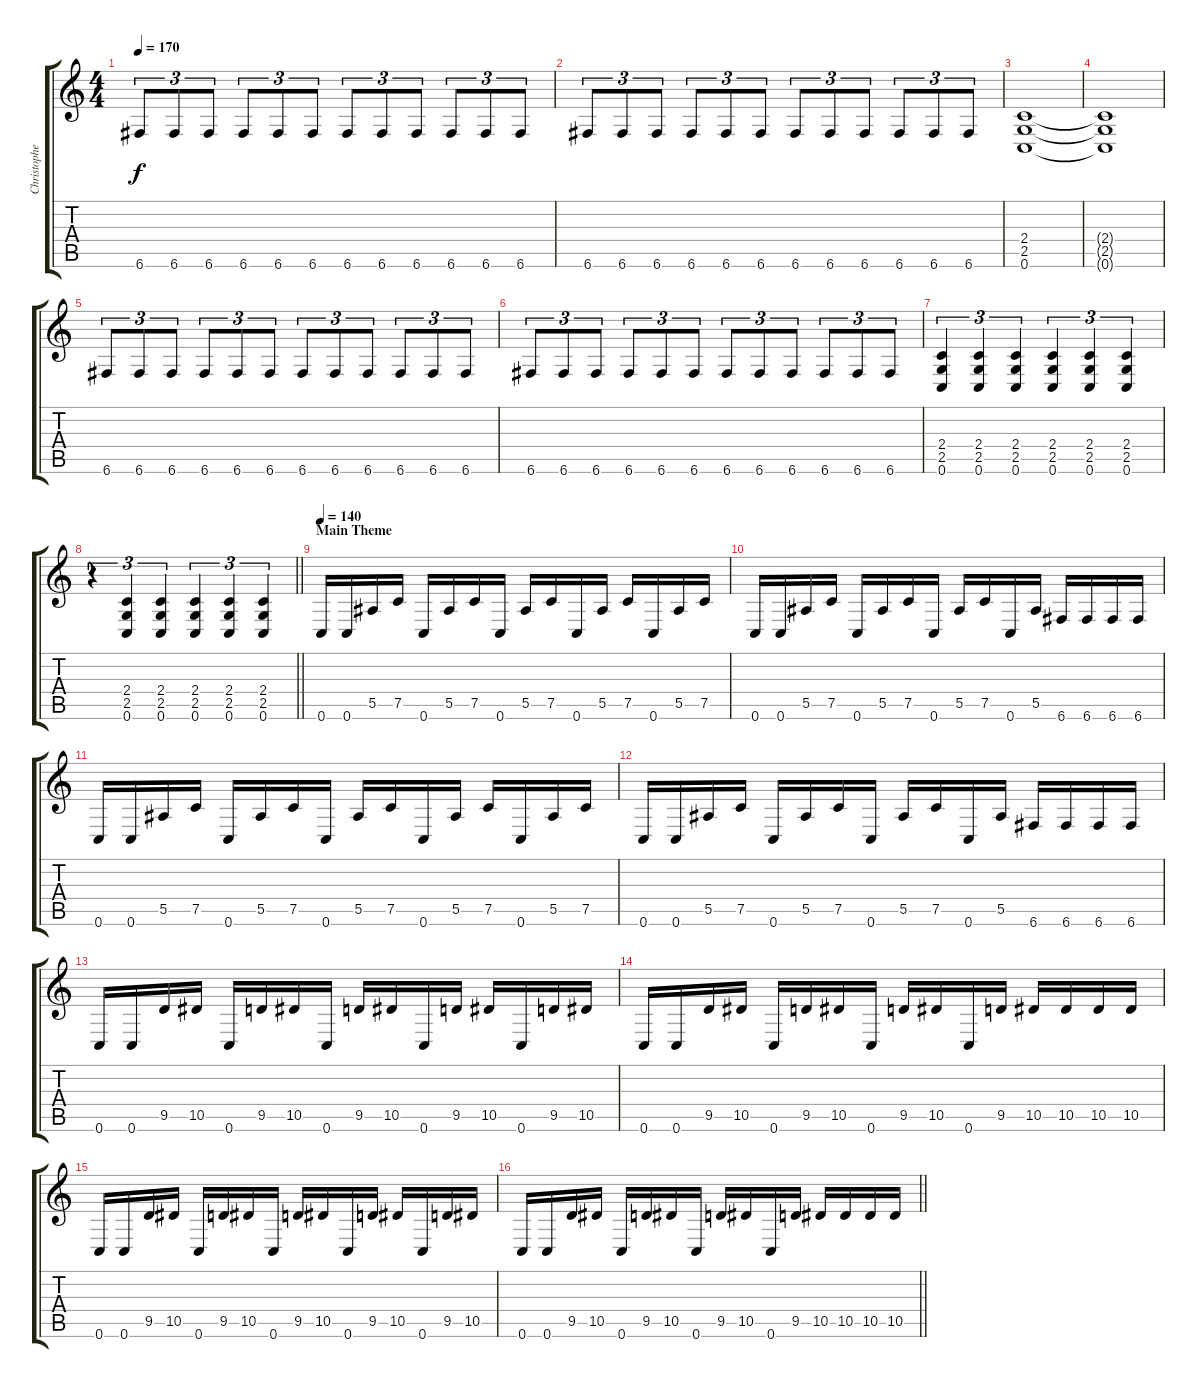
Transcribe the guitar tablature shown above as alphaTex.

\track ("Christopher Ammot" "Christophe") {instrument distortionguitar}
\staff {score tabs}
\tuning (C4 G3 Eb3 Bb2 F2 C2) {hide}
\ts (4 4)
\tempo 170
\clef g2
\ks c
6.6.8{tu (3 2) dy f} 6.6.8{tu (3 2)} 6.6.8{tu (3 2)} 6.6.8{tu (3 2)} 6.6.8{tu (3 2)} 6.6.8{tu (3 2)} 6.6.8{tu (3 2)} 6.6.8{tu (3 2)} 6.6.8{tu (3 2)} 6.6.8{tu (3 2)} 6.6.8{tu (3 2)} 6.6.8{tu (3 2)} |
6.6.8{tu (3 2)} 6.6.8{tu (3 2)} 6.6.8{tu (3 2)} 6.6.8{tu (3 2)} 6.6.8{tu (3 2)} 6.6.8{tu (3 2)} 6.6.8{tu (3 2)} 6.6.8{tu (3 2)} 6.6.8{tu (3 2)} 6.6.8{tu (3 2)} 6.6.8{tu (3 2)} 6.6.8{tu (3 2)} |
(2.4 2.5 0.6).1 |
(2.4{t} 2.5{t} 0.6{t}).1 |
6.6.8{tu (3 2)} 6.6.8{tu (3 2)} 6.6.8{tu (3 2)} 6.6.8{tu (3 2)} 6.6.8{tu (3 2)} 6.6.8{tu (3 2)} 6.6.8{tu (3 2)} 6.6.8{tu (3 2)} 6.6.8{tu (3 2)} 6.6.8{tu (3 2)} 6.6.8{tu (3 2)} 6.6.8{tu (3 2)} |
6.6.8{tu (3 2)} 6.6.8{tu (3 2)} 6.6.8{tu (3 2)} 6.6.8{tu (3 2)} 6.6.8{tu (3 2)} 6.6.8{tu (3 2)} 6.6.8{tu (3 2)} 6.6.8{tu (3 2)} 6.6.8{tu (3 2)} 6.6.8{tu (3 2)} 6.6.8{tu (3 2)} 6.6.8{tu (3 2)} |
(2.4 2.5 0.6).4{tu (3 2)} (2.4 2.5 0.6).4{tu (3 2)} (2.4 2.5 0.6).4{tu (3 2)} (2.4 2.5 0.6).4{tu (3 2)} (2.4 2.5 0.6).4{tu (3 2)} (2.4 2.5 0.6).4{tu (3 2)} |
\barLineRight lightlight
r.4{tu (3 2)} (2.4 2.5 0.6).4{tu (3 2)} (2.4 2.5 0.6).4{tu (3 2)} (2.4 2.5 0.6).4{tu (3 2)} (2.4 2.5 0.6).4{tu (3 2)} (2.4 2.5 0.6).4{tu (3 2)} |
\section ("" "Main Theme")
\tempo 140
0.6.16 0.6.16 5.5.16 7.5.16 0.6.16 5.5.16 7.5.16 0.6.16 5.5.16 7.5.16 0.6.16 5.5.16 7.5.16 0.6.16 5.5.16 7.5.16 |
0.6.16 0.6.16 5.5.16 7.5.16 0.6.16 5.5.16 7.5.16 0.6.16 5.5.16 7.5.16 0.6.16 5.5.16 6.6.16 6.6.16 6.6.16 6.6.16 |
0.6.16 0.6.16 5.5.16 7.5.16 0.6.16 5.5.16 7.5.16 0.6.16 5.5.16 7.5.16 0.6.16 5.5.16 7.5.16 0.6.16 5.5.16 7.5.16 |
0.6.16 0.6.16 5.5.16 7.5.16 0.6.16 5.5.16 7.5.16 0.6.16 5.5.16 7.5.16 0.6.16 5.5.16 6.6.16 6.6.16 6.6.16 6.6.16 |
0.6.16 0.6.16 9.5.16 10.5.16 0.6.16 9.5.16 10.5.16 0.6.16 9.5.16 10.5.16 0.6.16 9.5.16 10.5.16 0.6.16 9.5.16 10.5.16 |
0.6.16 0.6.16 9.5.16 10.5.16 0.6.16 9.5.16 10.5.16 0.6.16 9.5.16 10.5.16 0.6.16 9.5.16 10.5.16 10.5.16 10.5.16 10.5.16 |
0.6.16 0.6.16 9.5.16 10.5.16 0.6.16 9.5.16 10.5.16 0.6.16 9.5.16 10.5.16 0.6.16 9.5.16 10.5.16 0.6.16 9.5.16 10.5.16 |
\barLineRight lightlight
0.6.16 0.6.16 9.5.16 10.5.16 0.6.16 9.5.16 10.5.16 0.6.16 9.5.16 10.5.16 0.6.16 9.5.16 10.5.16 10.5.16 10.5.16 10.5.16
